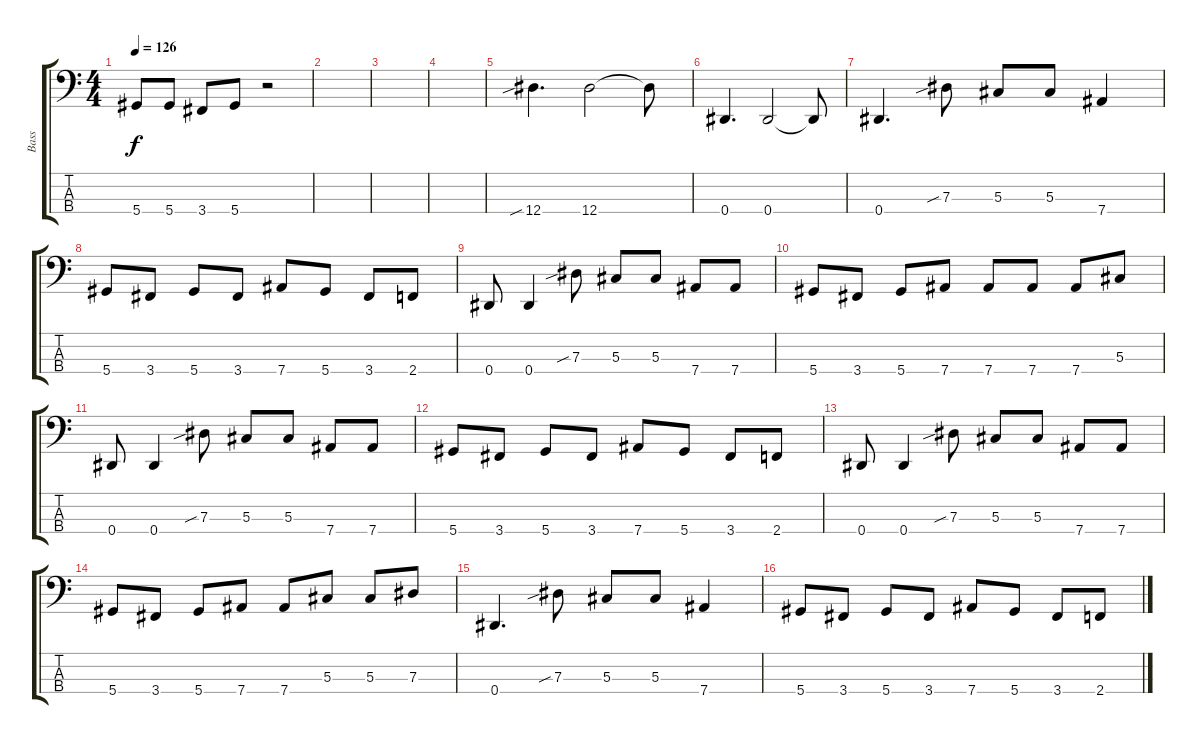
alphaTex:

\track ("Bass" "Bass") {instrument electricbassfinger}
\staff {score tabs}
\tuning (Gb2 Db2 Ab1 Eb1) {hide}
\ts (4 4)
\tempo 126
\clef f4
\ks c
5.4.8{dy f} 5.4.8 3.4.8 5.4.8 r.2 |
|
|
|
12.4{sib}.4{d} 12.4.2 12.4{t}.8 |
0.4.4{d} 0.4.2 0.4{t}.8 |
0.4.4{d} 7.3{sib}.8 5.3.8 5.3.8 7.4.4 |
5.4.8 3.4.8 5.4.8 3.4.8 7.4.8 5.4.8 3.4.8 2.4.8 |
0.4.8 0.4.4 7.3{sib}.8 5.3.8 5.3.8 7.4.8 7.4.8 |
5.4.8 3.4.8 5.4.8 7.4.8 7.4.8 7.4.8 7.4.8 5.3.8 |
0.4.8 0.4.4 7.3{sib}.8 5.3.8 5.3.8 7.4.8 7.4.8 |
5.4.8 3.4.8 5.4.8 3.4.8 7.4.8 5.4.8 3.4.8 2.4.8 |
0.4.8 0.4.4 7.3{sib}.8 5.3.8 5.3.8 7.4.8 7.4.8 |
5.4.8 3.4.8 5.4.8 7.4.8 7.4.8 5.3.8 5.3.8 7.3.8 |
0.4.4{d} 7.3{sib}.8 5.3.8 5.3.8 7.4.4 |
5.4.8 3.4.8 5.4.8 3.4.8 7.4.8 5.4.8 3.4.8 2.4.8
